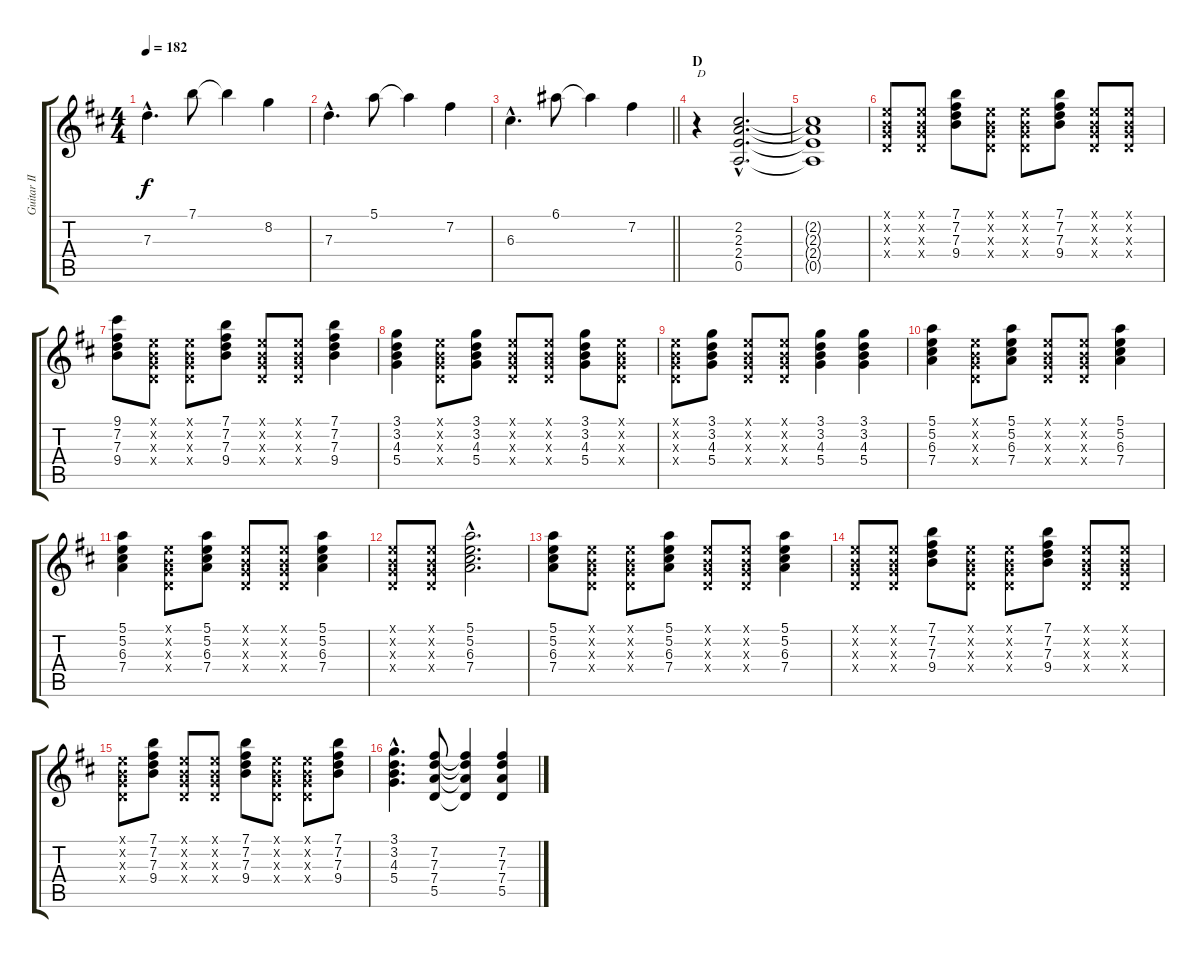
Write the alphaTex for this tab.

\track ("Guitar II" "Guitar II") {instrument distortionguitar}
\staff {score tabs}
\tuning (E4 B3 G3 D3 A2 E2) {hide}
\ts (4 4)
\tempo 182
\clef g2
\ks d
7.3{hac}.4{d dy f} 7.1.8 7.1{t}.4 8.2.4 |
7.3{hac}.4{d} 5.1.8 5.1{t}.4 7.2.4 |
\barLineRight lightlight
6.3{hac}.4{d} 6.1.8 6.1{t}.4 7.2.4 |
\section ("" "D")
r.4{txt "D" volume 13 balance 4 instrument distortionguitar} (2.2{hac} 2.3{hac} 2.4{hac} 0.5{hac}).2{d} |
(2.2{t} 2.3{t} 2.4{t} 0.5{t}).1 |
(0.1{x} 0.2{x} 0.3{x} 0.4{x}).8 (0.1{x} 0.2{x} 0.3{x} 0.4{x}).8 (7.1 7.2 7.3 9.4).8 (0.1{x} 0.2{x} 0.3{x} 0.4{x}).8 (0.1{x} 0.2{x} 0.3{x} 0.4{x}).8 (7.1 7.2 7.3 9.4).8 (0.1{x} 0.2{x} 0.3{x} 0.4{x}).8 (0.1{x} 0.2{x} 0.3{x} 0.4{x}).8 |
(9.1 7.2 7.3 9.4).8 (0.1{x} 0.2{x} 0.3{x} 0.4{x}).8 (0.1{x} 0.2{x} 0.3{x} 0.4{x}).8 (7.1 7.2 7.3 9.4).8 (0.1{x} 0.2{x} 0.3{x} 0.4{x}).8 (0.1{x} 0.2{x} 0.3{x} 0.4{x}).8 (7.1 7.2 7.3 9.4).4 |
(3.1 3.2 4.3 5.4).4 (0.1{x} 0.2{x} 0.3{x} 0.4{x}).8 (3.1 3.2 4.3 5.4).8 (0.1{x} 0.2{x} 0.3{x} 0.4{x}).8 (0.1{x} 0.2{x} 0.3{x} 0.4{x}).8 (3.1 3.2 4.3 5.4).8 (0.1{x} 0.2{x} 0.3{x} 0.4{x}).8 |
(0.1{x} 0.2{x} 0.3{x} 0.4{x}).8 (3.1 3.2 4.3 5.4).8 (0.1{x} 0.2{x} 0.3{x} 0.4{x}).8 (0.1{x} 0.2{x} 0.3{x} 0.4{x}).8 (3.1 3.2 4.3 5.4).4 (3.1 3.2 4.3 5.4).4 |
(5.1 5.2 6.3 7.4).4 (0.1{x} 0.2{x} 0.3{x} 0.4{x}).8 (5.1 5.2 6.3 7.4).8 (0.1{x} 0.2{x} 0.3{x} 0.4{x}).8 (0.1{x} 0.2{x} 0.3{x} 0.4{x}).8 (5.1 5.2 6.3 7.4).4 |
(5.1 5.2 6.3 7.4).4 (0.1{x} 0.2{x} 0.3{x} 0.4{x}).8 (5.1 5.2 6.3 7.4).8 (0.1{x} 0.2{x} 0.3{x} 0.4{x}).8 (0.1{x} 0.2{x} 0.3{x} 0.4{x}).8 (5.1 5.2 6.3 7.4).4 |
(0.1{x} 0.2{x} 0.3{x} 0.4{x}).8 (0.1{x} 0.2{x} 0.3{x} 0.4{x}).8 (5.1{hac} 5.2{hac} 6.3{hac} 7.4{hac}).2{d} |
(5.1 5.2 6.3 7.4).8 (0.1{x} 0.2{x} 0.3{x} 0.4{x}).8 (0.1{x} 0.2{x} 0.3{x} 0.4{x}).8 (5.1 5.2 6.3 7.4).8 (0.1{x} 0.2{x} 0.3{x} 0.4{x}).8 (0.1{x} 0.2{x} 0.3{x} 0.4{x}).8 (5.1 5.2 6.3 7.4).4 |
(0.1{x} 0.2{x} 0.3{x} 0.4{x}).8 (0.1{x} 0.2{x} 0.3{x} 0.4{x}).8 (7.1 7.2 7.3 9.4).8 (0.1{x} 0.2{x} 0.3{x} 0.4{x}).8 (0.1{x} 0.2{x} 0.3{x} 0.4{x}).8 (7.1 7.2 7.3 9.4).8 (0.1{x} 0.2{x} 0.3{x} 0.4{x}).8 (0.1{x} 0.2{x} 0.3{x} 0.4{x}).8 |
(0.1{x} 0.2{x} 0.3{x} 0.4{x}).8 (7.1 7.2 7.3 9.4).8 (0.1{x} 0.2{x} 0.3{x} 0.4{x}).8 (0.1{x} 0.2{x} 0.3{x} 0.4{x}).8 (7.1 7.2 7.3 9.4).8 (0.1{x} 0.2{x} 0.3{x} 0.4{x}).8 (0.1{x} 0.2{x} 0.3{x} 0.4{x}).8 (7.1 7.2 7.3 9.4).8 |
(3.1{hac} 3.2{hac} 4.3{hac} 5.4{hac}).4{d} (7.2 7.3 7.4 5.5).8 (7.2{t} 7.3{t} 7.4{t} 5.5{t}).4 (7.2 7.3 7.4 5.5).4
